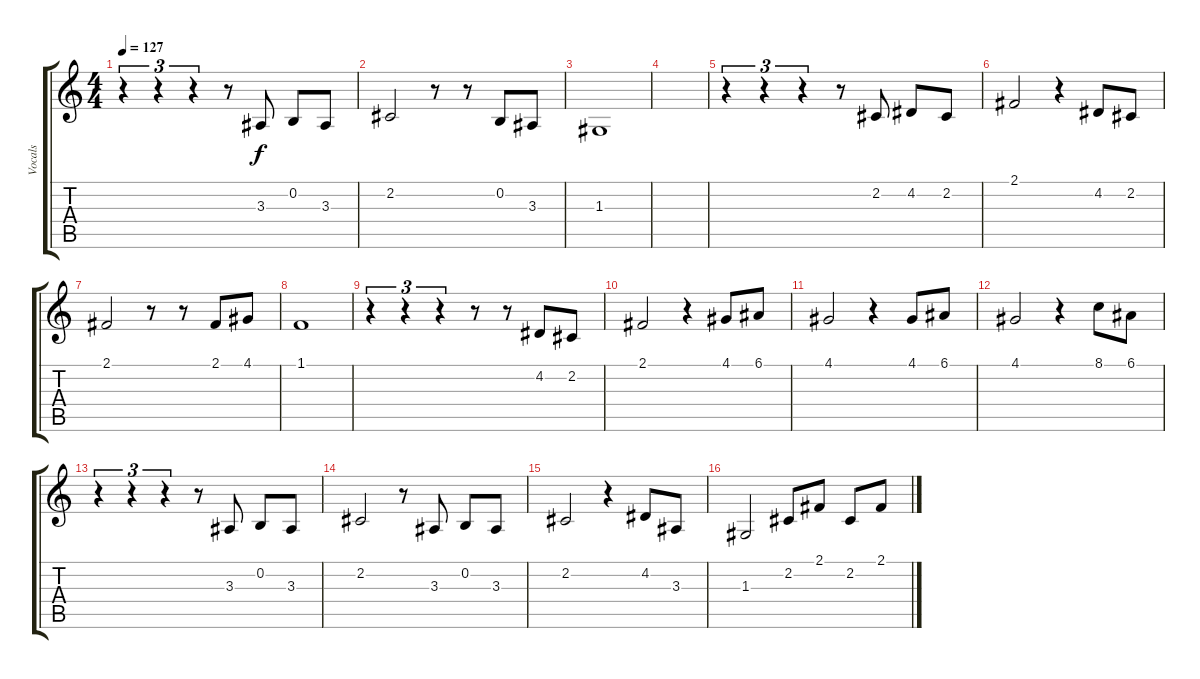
\track ("Vocals" "Vocals") {instrument lead6voice}
\staff {score tabs}
\tuning (E4 B3 G3 D3 A2 E2) {hide}
\ts (4 4)
\tempo 127
\clef g2
\ks c
r.4{tu (3 2) dy f} r.4{tu (3 2)} r.4{tu (3 2)} r.8 3.3.8 0.2.8 3.3.8 |
2.2.2 r.8 r.8 0.2.8 3.3.8 |
1.3.1 |
|
r.4{tu (3 2)} r.4{tu (3 2)} r.4{tu (3 2)} r.8 2.2.8 4.2.8 2.2.8 |
2.1.2 r.4 4.2.8 2.2.8 |
2.1.2 r.8 r.8 2.1.8 4.1.8 |
1.1.1 |
r.4{tu (3 2)} r.4{tu (3 2)} r.4{tu (3 2)} r.8 r.8 4.2.8 2.2.8 |
2.1.2 r.4 4.1.8 6.1.8 |
4.1.2 r.4 4.1.8 6.1.8 |
4.1.2 r.4 8.1.8 6.1.8 |
r.4{tu (3 2)} r.4{tu (3 2)} r.4{tu (3 2)} r.8 3.3.8 0.2.8 3.3.8 |
2.2.2 r.8 3.3.8 0.2.8 3.3.8 |
2.2.2 r.4 4.2.8 3.3.8 |
1.3.2 2.2.8 2.1.8 2.2.8 2.1.8
